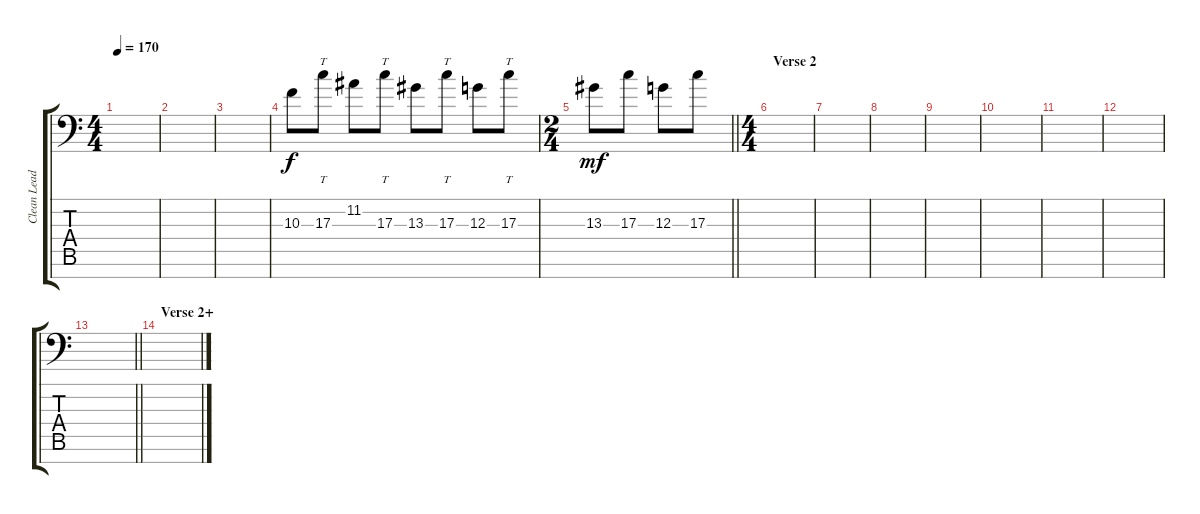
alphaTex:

\track ("Clean Lead" "Clean Lead") {instrument harpsichord}
\staff {score tabs}
\tuning (E4 B3 G3 D3 A2 E2 A1) {hide}
\ts (4 4)
\tempo 170
\clef f4
\ks c
|
|
|
10.3.8 17.3.8{tt} 11.2.8 17.3.8{tt} 13.3.8 17.3.8{tt} 12.3.8 17.3.8{tt} |
\ts (2 4)
\barLineRight lightlight
13.3.8{dy mf} 17.3.8 12.3.8 17.3.8 |
\ts (4 4)
\section ("" "Verse 2")
|
|
|
|
|
|
|
\barLineRight lightlight
|
\section ("" "Verse 2+")
